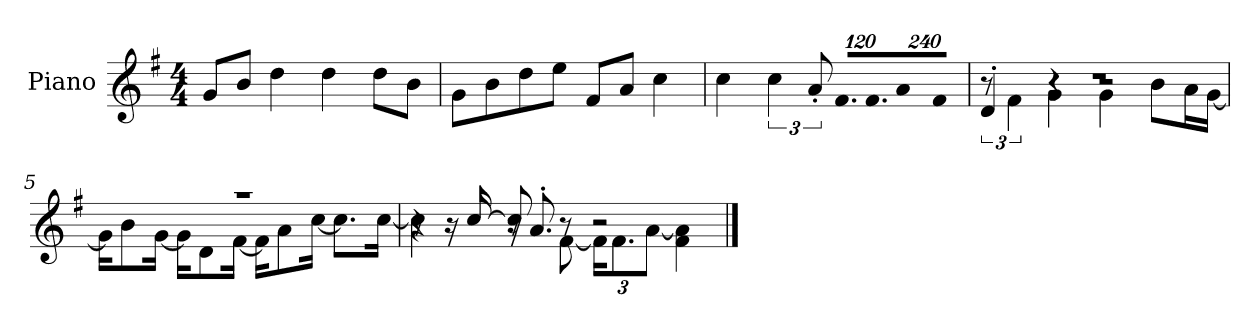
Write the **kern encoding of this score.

**kern
*part1
*staff1
*I"Piano
*I'P-no
*clefG2
*k[f#]
*M4/4
*MM90
=1
8g/L
8b/J
4dd\
4dd\
8dd\L
8b\J
=2
8g\L
8b\
8dd\
8ee\J
8f#/L
8a/J
4cc\
=3
4cc\
6cc\
12a'/
*Xbrackettup
!LO:N:vis=16.
960%103f#/LL
!LO:N:vis=16.
960%103f#/J
!LO:N:vis=8
960%137a/
!LO:N:vis=8
960%137f#/J
=4
*^
*	*brackettup
*	*^
1r	12r	4d'/
.	6f#\	.
.	4g\	4r
.	4g\	2r
.	8b\L	.
.	16a\L	.
.	[16g\JJ	.
*	*v	*v
!!LO:LB:g=z
=5	=5
1r	16g\KL]
.	8b\
.	[16g\Jk
.	16g\KL]
.	8d\
.	[16f#\Jk
.	16f#\KL]
.	8a\
.	[16cc\Jk
.	8.cc\L]
.	[16cc\Jk
=6	=6
*	*^
4r	4cc\]	8r
.	.	16r
.	.	[16cc/
16r	8r	8cc/]
8.a'/	.	.
.	[8f#\	8r
*	*Xbrackettup	*
2r	24f#\KL]	2r
.	12.f#\	.
.	[12a\J	.
.	4f#\ 4a\]	.
*v	*v	*v
==
*-
